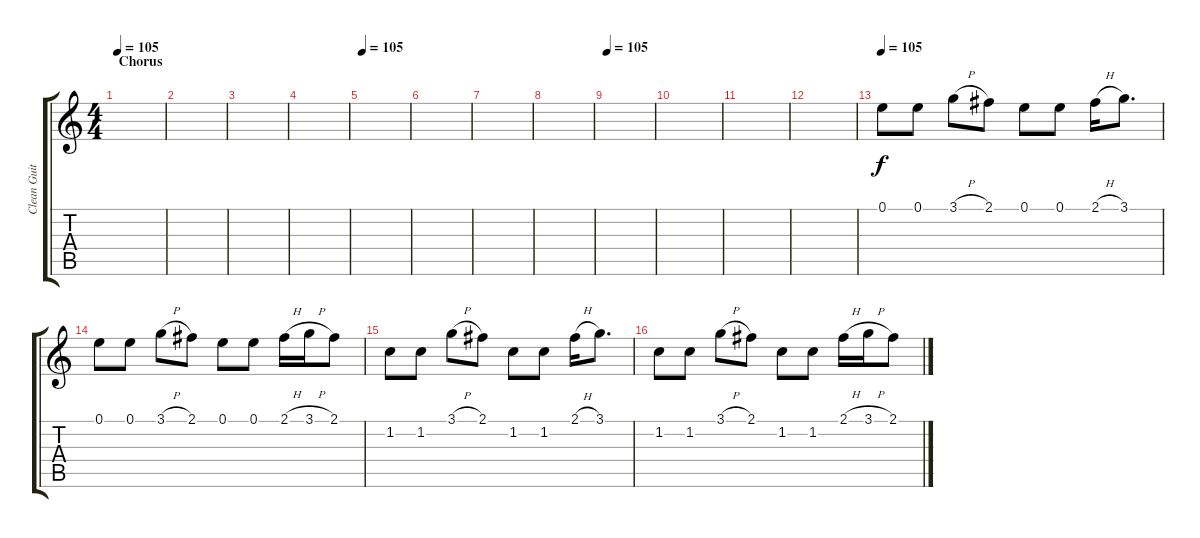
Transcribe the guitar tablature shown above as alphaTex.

\track ("Clean Guitar" "Clean Guit") {instrument acousticguitarsteel}
\staff {score tabs}
\tuning (E4 B3 G3 D3 A2 E2) {hide}
\ts (4 4)
\section ("" "Chorus")
\tempo 105
\clef g2
\ks c
|
|
|
|
\tempo 105
|
|
|
|
\tempo 105
|
|
|
|
\tempo 105
0.1.8{instrument overdrivenguitar} 0.1.8 3.1{h}.8 2.1.8 0.1.8 0.1.8 2.1{h}.16 3.1.8{d} |
0.1.8 0.1.8 3.1{h}.8 2.1.8 0.1.8 0.1.8 2.1{h}.16 3.1{h}.16 2.1.8 |
1.2.8 1.2.8 3.1{h}.8 2.1.8 1.2.8 1.2.8 2.1{h}.16 3.1.8{d} |
1.2.8 1.2.8 3.1{h}.8 2.1.8 1.2.8 1.2.8 2.1{h}.16 3.1{h}.16 2.1.8
